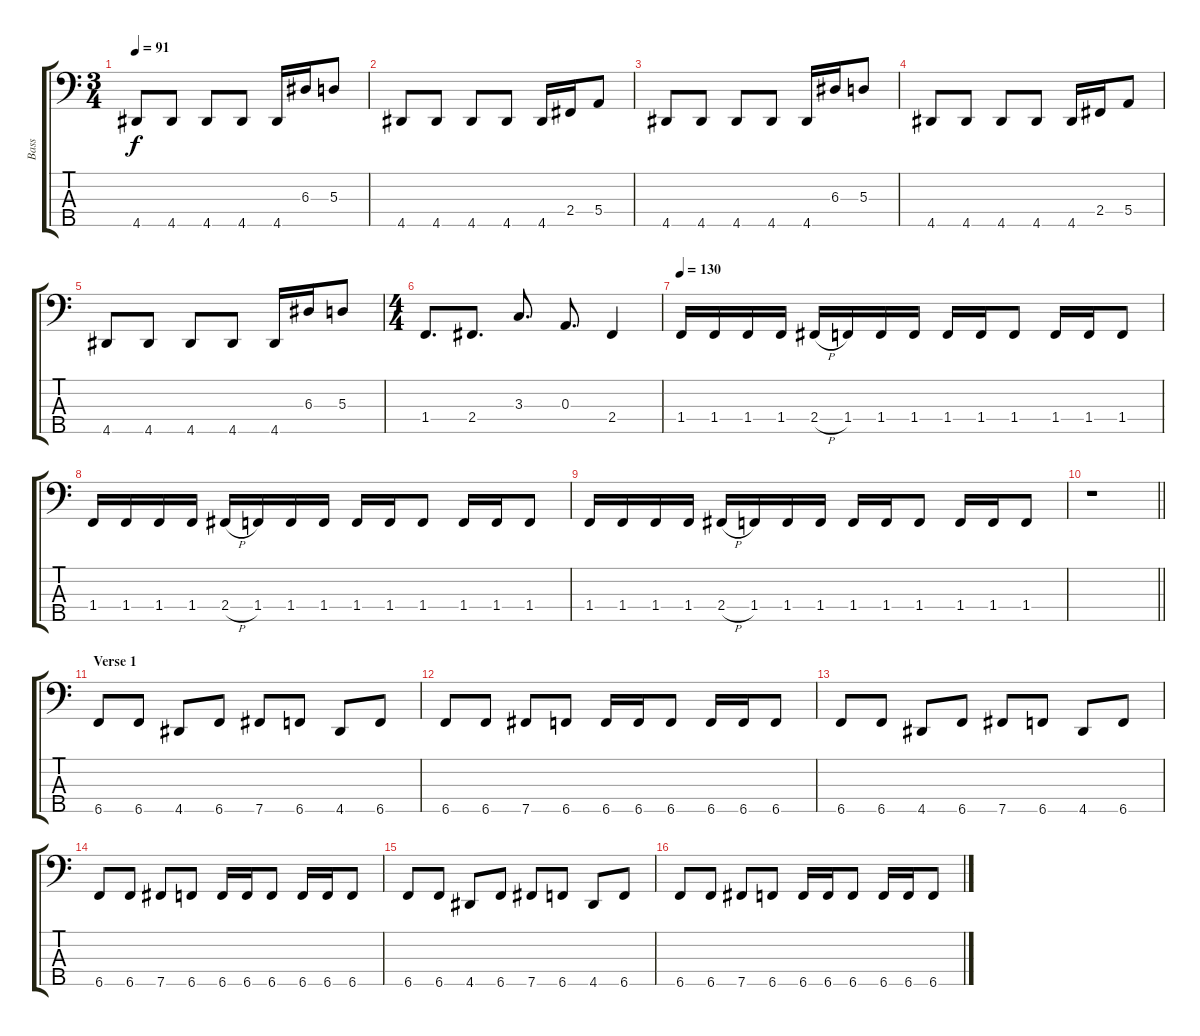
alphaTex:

\track ("Bass" "Bass") {instrument electricbassfinger}
\staff {score tabs}
\tuning (G2 D2 A1 E1 B0) {hide}
\ts (3 4)
\tempo 91
\clef f4
\ks c
4.5.8{dy f} 4.5.8 4.5.8 4.5.8 4.5.16 6.3.16 5.3.8 |
4.5.8 4.5.8 4.5.8 4.5.8 4.5.16 2.4.16 5.4.8 |
4.5.8 4.5.8 4.5.8 4.5.8 4.5.16 6.3.16 5.3.8 |
4.5.8 4.5.8 4.5.8 4.5.8 4.5.16 2.4.16 5.4.8 |
4.5.8 4.5.8 4.5.8 4.5.8 4.5.16 6.3.16 5.3.8 |
\ts (4 4)
1.4.8{d} 2.4.8{d} 3.3.8{d} 0.3.8{d} 2.4.4 |
\tempo 130
1.4.16 1.4.16 1.4.16 1.4.16 2.4{h}.16 1.4.16 1.4.16 1.4.16 1.4.16 1.4.16 1.4.8 1.4.16 1.4.16 1.4.8 |
1.4.16 1.4.16 1.4.16 1.4.16 2.4{h}.16 1.4.16 1.4.16 1.4.16 1.4.16 1.4.16 1.4.8 1.4.16 1.4.16 1.4.8 |
1.4.16 1.4.16 1.4.16 1.4.16 2.4{h}.16 1.4.16 1.4.16 1.4.16 1.4.16 1.4.16 1.4.8 1.4.16 1.4.16 1.4.8 |
\barLineRight lightlight
r.1 |
\section ("" "Verse 1")
6.5.8 6.5.8 4.5.8 6.5.8 7.5.8 6.5.8 4.5.8 6.5.8 |
6.5.8 6.5.8 7.5.8 6.5.8 6.5.16 6.5.16 6.5.8 6.5.16 6.5.16 6.5.8 |
6.5.8 6.5.8 4.5.8 6.5.8 7.5.8 6.5.8 4.5.8 6.5.8 |
6.5.8 6.5.8 7.5.8 6.5.8 6.5.16 6.5.16 6.5.8 6.5.16 6.5.16 6.5.8 |
6.5.8 6.5.8 4.5.8 6.5.8 7.5.8 6.5.8 4.5.8 6.5.8 |
6.5.8 6.5.8 7.5.8 6.5.8 6.5.16 6.5.16 6.5.8 6.5.16 6.5.16 6.5.8
